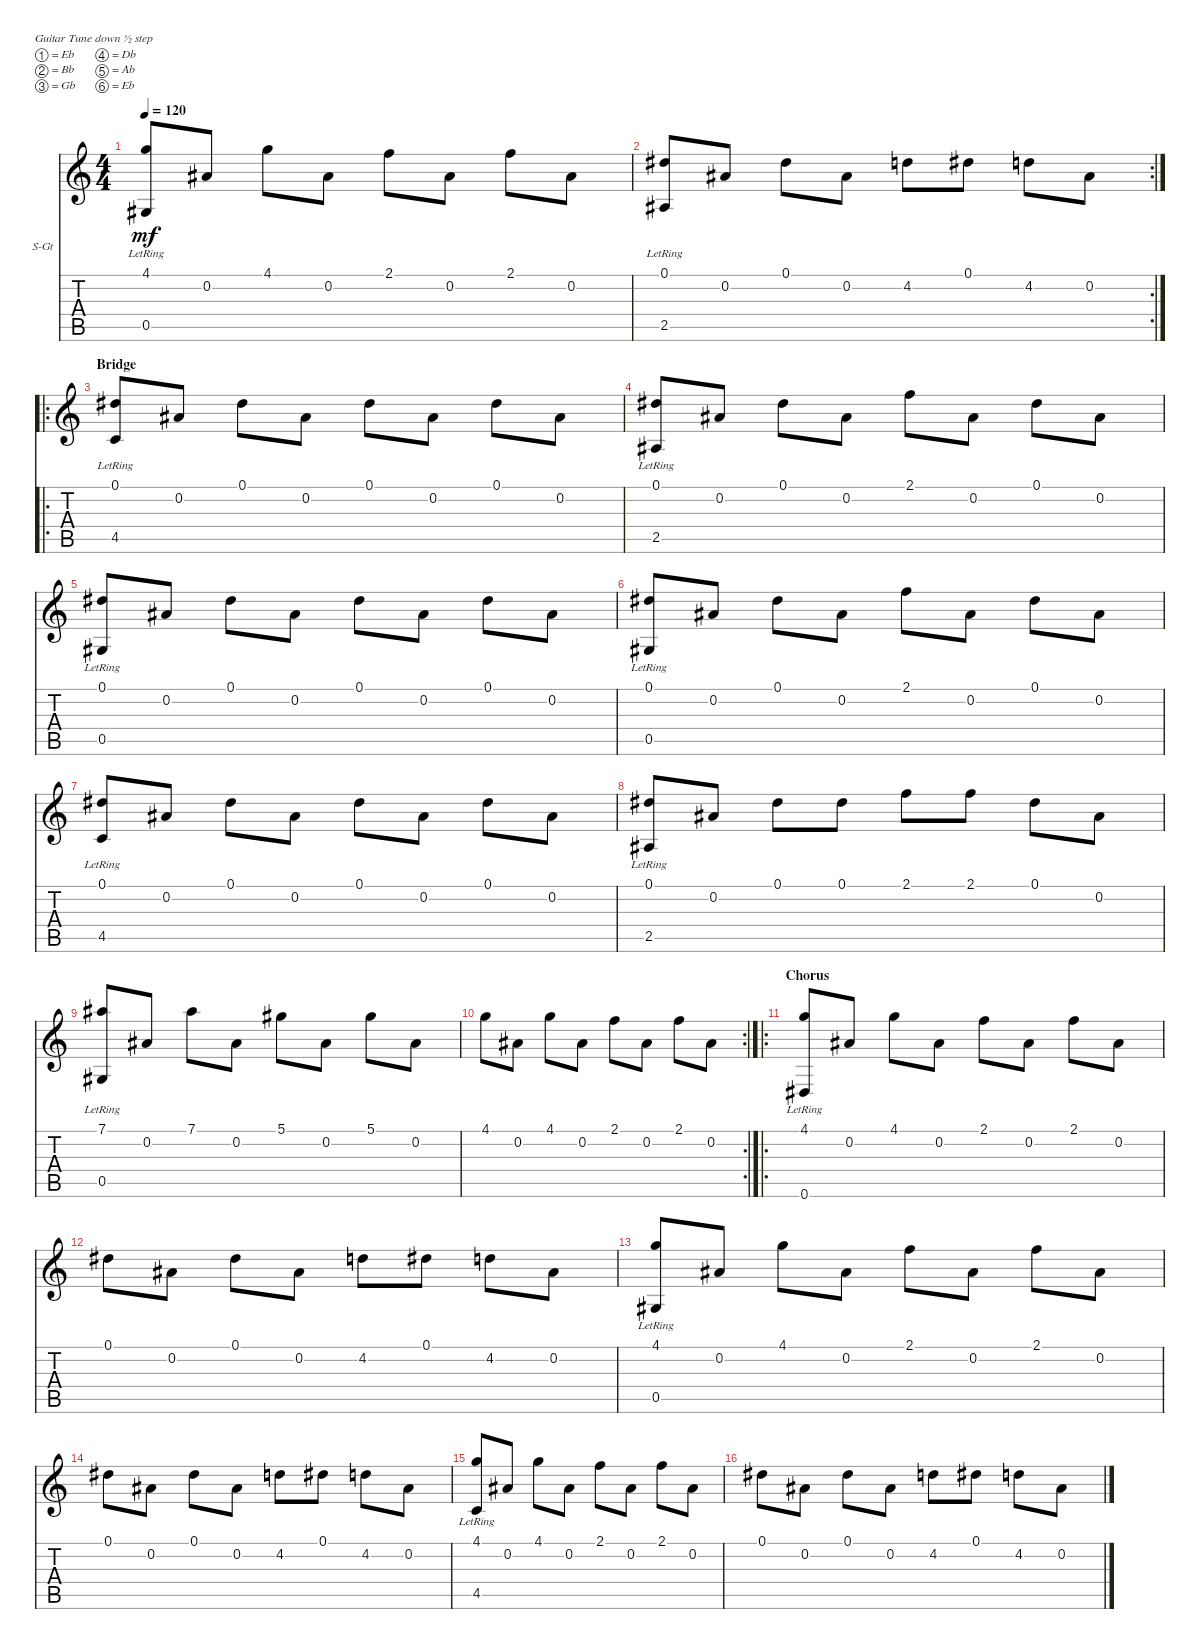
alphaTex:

\defaultSystemsLayout 4
\bracketExtendMode nobrackets
\firstSystemTrackNameOrientation horizontal
\otherSystemsTrackNameOrientation horizontal
\track ("Steel Guitar" "S-Gt") {instrument acousticguitarsteel}
\staff {score tabs}
\tuning (Eb4 Bb3 Gb3 Db3 Ab2 Eb2)
\ts (4 4)
\tempo 120
\clef g2
\ks c
(4.1{lr} 0.5{lr}).8{dy mf} 0.2.8 4.1.8 0.2.8 2.1.8 0.2.8 2.1.8 0.2.8 |
\rc 2
(0.1{lr} 2.5{lr}).8 0.2.8 0.1.8 0.2.8 4.2.8 0.1.8 4.2.8 0.2.8 |
\ro
\section ("" "Bridge")
(4.5{lr} 0.1{lr}).8 0.2.8 0.1.8 0.2.8 0.1.8 0.2.8 0.1.8 0.2.8 |
(0.1{lr} 2.5{lr}).8 0.2.8 0.1.8 0.2.8 2.1.8 0.2.8 0.1.8 0.2.8 |
(0.1{lr} 0.5{lr}).8 0.2.8 0.1.8 0.2.8 0.1.8 0.2.8 0.1.8 0.2.8 |
(0.1{lr} 0.5{lr}).8 0.2.8 0.1.8 0.2.8 2.1.8 0.2.8 0.1.8 0.2.8 |
(4.5{lr} 0.1{lr}).8 0.2.8 0.1.8 0.2.8 0.1.8 0.2.8 0.1.8 0.2.8 |
(0.1{lr} 2.5{lr}).8 0.2.8 0.1.8 0.1.8 2.1.8 2.1.8 0.1.8 0.2.8 |
(7.1{lr} 0.5{lr}).8 0.2.8 7.1.8 0.2.8 5.1.8 0.2.8 5.1.8 0.2.8 |
\rc 2
4.1.8 0.2.8 4.1.8 0.2.8 2.1.8 0.2.8 2.1.8 0.2.8 |
\ro
\section ("" "Chorus")
(4.1 0.6{lr}).8 0.2.8 4.1.8 0.2.8 2.1.8 0.2.8 2.1.8 0.2.8 |
0.1.8 0.2.8 0.1.8 0.2.8 4.2.8 0.1.8 4.2.8 0.2.8 |
(4.1 0.5{lr}).8 0.2.8 4.1.8 0.2.8 2.1.8 0.2.8 2.1.8 0.2.8 |
0.1.8 0.2.8 0.1.8 0.2.8 4.2.8 0.1.8 4.2.8 0.2.8 |
(4.1 4.5{lr}).8 0.2.8 4.1.8 0.2.8 2.1.8 0.2.8 2.1.8 0.2.8 |
0.1.8 0.2.8 0.1.8 0.2.8 4.2.8 0.1.8 4.2.8 0.2.8
